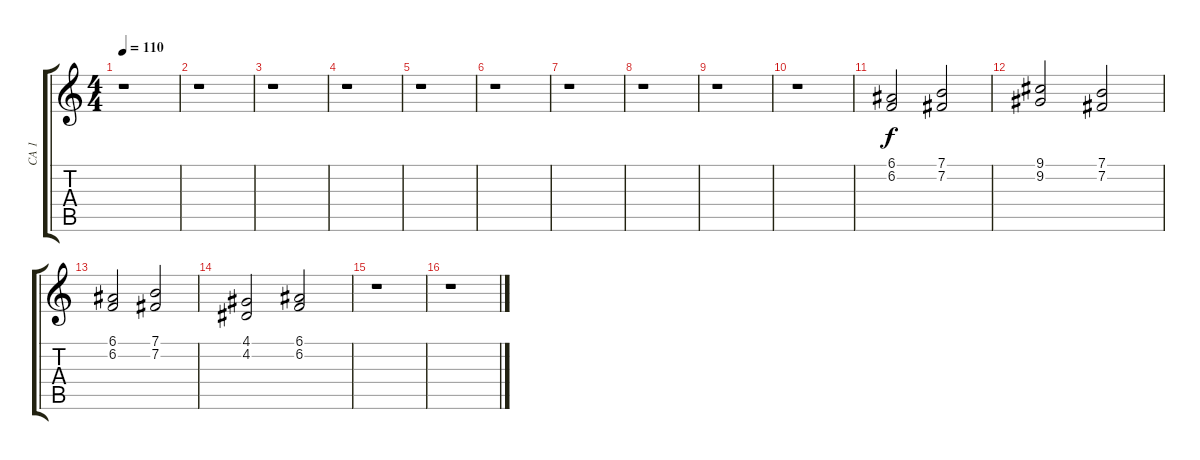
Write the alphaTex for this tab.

\track ("CA 1" "CA 1") {instrument choiraahs}
\staff {score tabs}
\tuning (E4 B3 G3 D3 A2 E2) {hide}
\ts (4 4)
\tempo 110
\clef g2
\ks c
r.1{dy f} |
r.1 |
r.1 |
r.1 |
r.1 |
r.1 |
\section ("" "")
r.1 |
r.1 |
r.1 |
r.1 |
(6.1 6.2).2 (7.1 7.2).2 |
(9.1 9.2).2 (7.1 7.2).2 |
(6.1 6.2).2 (7.1 7.2).2 |
(4.1 4.2).2 (6.1 6.2).2 |
r.1 |
r.1
